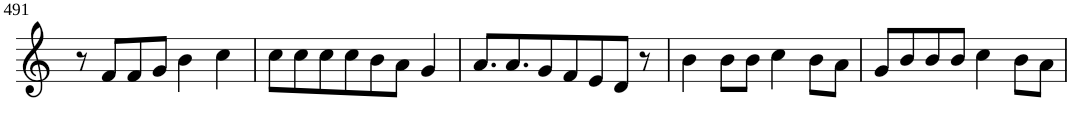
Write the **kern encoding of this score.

**kern
*part1
*staff1
*I"Violin
!!LO:PB:g=z
*clefG2
*k[]
*M8/8
=491
8r
8f/L
8f/
8g/J
4b\
4cc\
=492
8cc\L
8cc\
8cc\
8cc\
8b\
8a\J
4g/
=493
8.a/L
8.a/
8g/
8f/
8e/
8d/J
8r
=494
4b\
8b\L
8b\J
4cc\
8b\L
8a\J
=495
8g/L
8b/
8b/
8b/J
4cc\
8b\L
8a\J
=
*-
